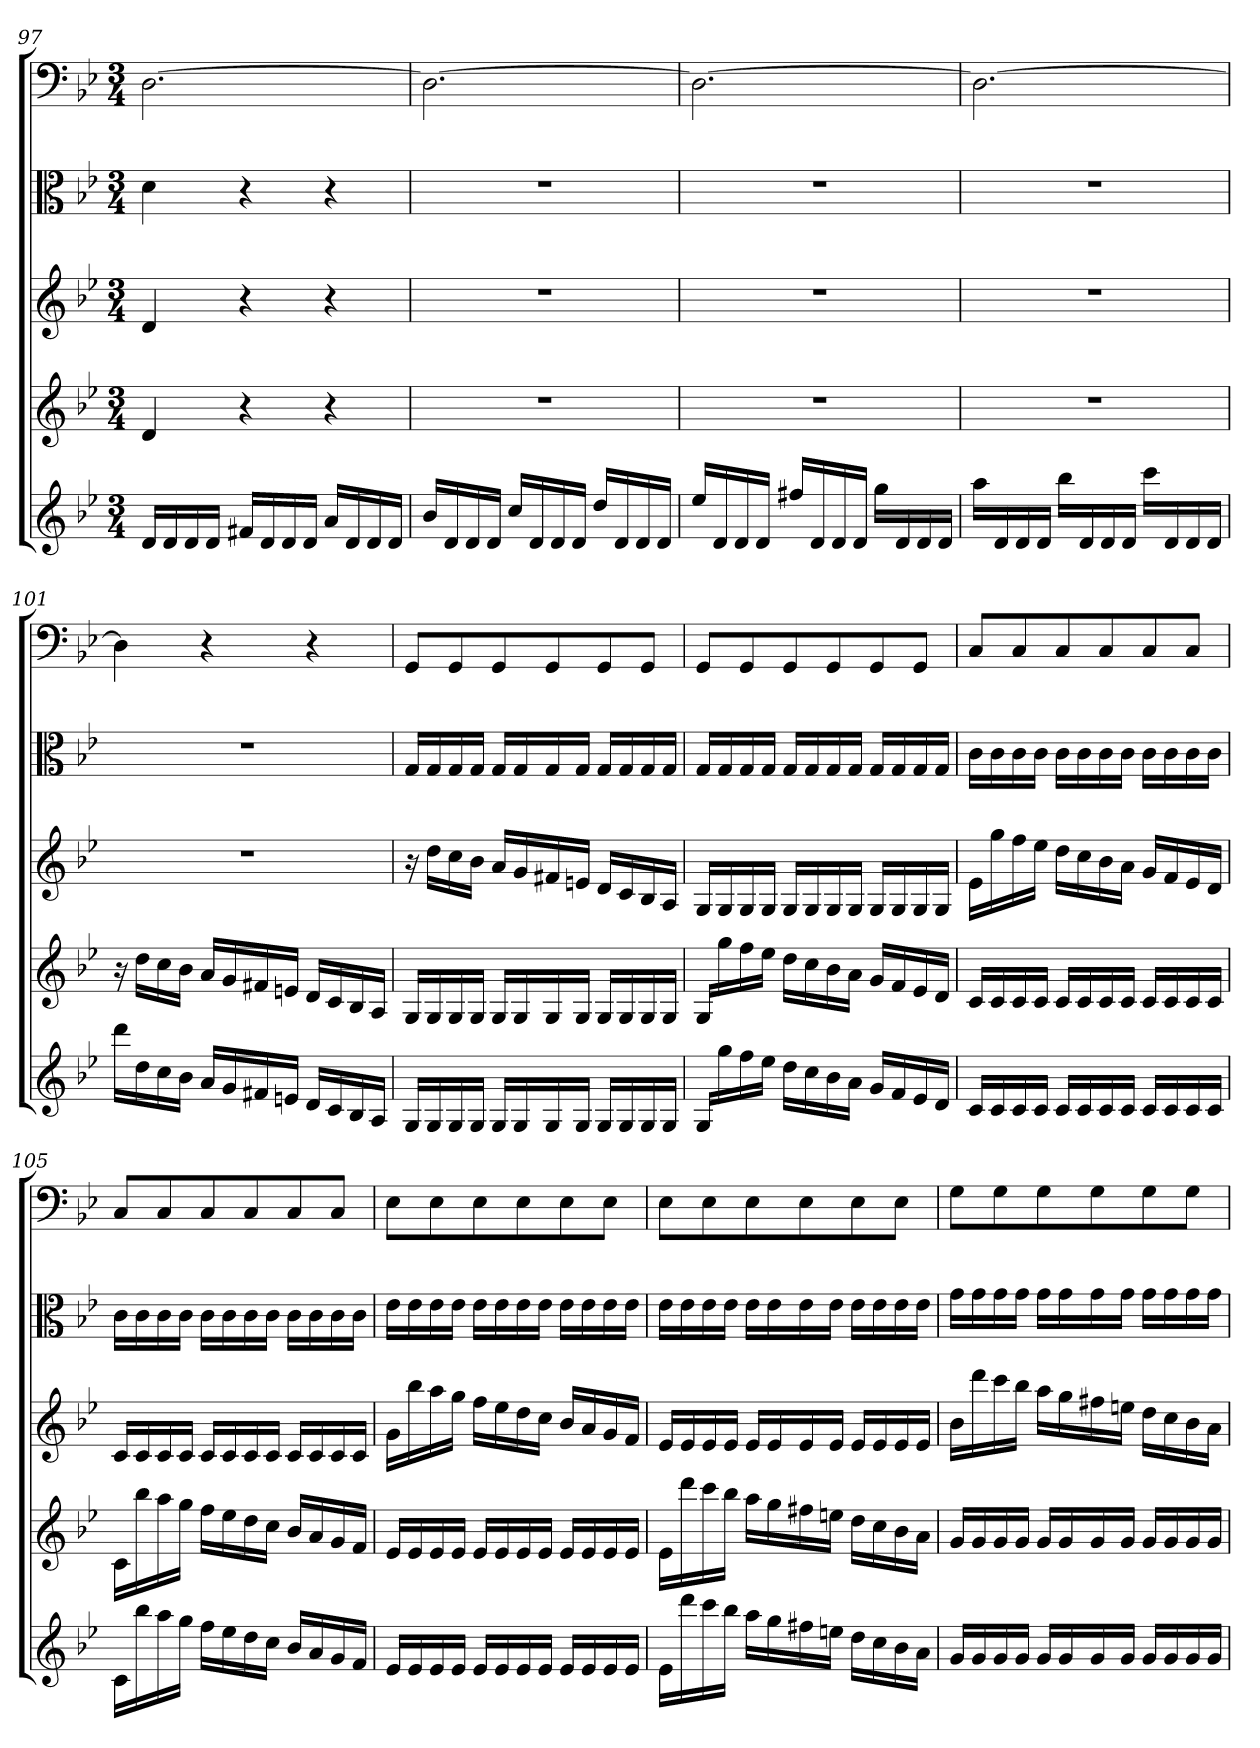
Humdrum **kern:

**kern	**kern	**kern	**kern	**kern
*part5	*part4	*part3	*part2	*part1
*staff5	*staff4	*staff3	*staff2	*staff1
*clefG2	*clefG2	*clefG2	*clefC3	*clefF4
*k[b-e-]	*k[b-e-]	*k[b-e-]	*k[b-e-]	*k[b-e-]
*g:	*g:	*g:	*g:	*g:
*M3/4	*M3/4	*M3/4	*M3/4	*M3/4
=97	=97	=97	=97	=97
16d/LL	4d/	4d/	4d\	[2.D\
16d/	.	.	.	.
16d/	.	.	.	.
16d/JJ	.	.	.	.
16f#X/LL	4r	4r	4r	.
16d/	.	.	.	.
16d/	.	.	.	.
16d/JJ	.	.	.	.
16a/LL	4r	4r	4r	.
16d/	.	.	.	.
16d/	.	.	.	.
16d/JJ	.	.	.	.
=98	=98	=98	=98	=98
16b-/LL	2.r	2.r	2.r	2.D\_
16d/	.	.	.	.
16d/	.	.	.	.
16d/JJ	.	.	.	.
16cc/LL	.	.	.	.
16d/	.	.	.	.
16d/	.	.	.	.
16d/JJ	.	.	.	.
16dd/LL	.	.	.	.
16d/	.	.	.	.
16d/	.	.	.	.
16d/JJ	.	.	.	.
=99	=99	=99	=99	=99
16ee-\LL	2.r	2.r	2.r	2.D\_
16d/	.	.	.	.
16d/	.	.	.	.
16d/JJ	.	.	.	.
16ff#X\LL	.	.	.	.
16d/	.	.	.	.
16d/	.	.	.	.
16d/JJ	.	.	.	.
16gg\LL	.	.	.	.
16d/	.	.	.	.
16d/	.	.	.	.
16d/JJ	.	.	.	.
=100	=100	=100	=100	=100
16aa\LL	2.r	2.r	2.r	2.D\_
16d/	.	.	.	.
16d/	.	.	.	.
16d/JJ	.	.	.	.
16bb-\LL	.	.	.	.
16d/	.	.	.	.
16d/	.	.	.	.
16d/JJ	.	.	.	.
16ccc\LL	.	.	.	.
16d/	.	.	.	.
16d/	.	.	.	.
16d/JJ	.	.	.	.
=101	=101	=101	=101	=101
16ddd\LL	16r	2.r	2.r	4D\]
16dd\	16dd\LL	.	.	.
16cc\	16cc\	.	.	.
16b-\JJ	16b-\JJ	.	.	.
16a/LL	16a/LL	.	.	4r
16g/	16g/	.	.	.
16f#X/	16f#X/	.	.	.
16en/JJ	16en/JJ	.	.	.
16d/LL	16d/LL	.	.	4r
16c/	16c/	.	.	.
16B-/	16B-/	.	.	.
16A/JJ	16A/JJ	.	.	.
=102	=102	=102	=102	=102
16G/LL	16G/LL	16r	16G/LL	8GG/L
16G/	16G/	16dd\LL	16G/	.
16G/	16G/	16cc\	16G/	8GG/
16G/JJ	16G/JJ	16b-\JJ	16G/JJ	.
16G/LL	16G/LL	16a/LL	16G/LL	8GG/
16G/	16G/	16g/	16G/	.
16G/	16G/	16f#X/	16G/	8GG/
16G/JJ	16G/JJ	16en/JJ	16G/JJ	.
16G/LL	16G/LL	16d/LL	16G/LL	8GG/
16G/	16G/	16c/	16G/	.
16G/	16G/	16B-/	16G/	8GG/J
16G/JJ	16G/JJ	16A/JJ	16G/JJ	.
=103	=103	=103	=103	=103
16G/LL	16G/LL	16G/LL	16G/LL	8GG/L
16gg\	16gg\	16G/	16G/	.
16ff\	16ff\	16G/	16G/	8GG/
16ee-\JJ	16ee-\JJ	16G/JJ	16G/JJ	.
16dd\LL	16dd\LL	16G/LL	16G/LL	8GG/
16cc\	16cc\	16G/	16G/	.
16b-\	16b-\	16G/	16G/	8GG/
16a\JJ	16a\JJ	16G/JJ	16G/JJ	.
16g/LL	16g/LL	16G/LL	16G/LL	8GG/
16f/	16f/	16G/	16G/	.
16e-/	16e-/	16G/	16G/	8GG/J
16d/JJ	16d/JJ	16G/JJ	16G/JJ	.
=104	=104	=104	=104	=104
16c/LL	16c/LL	16e-\LL	16c\LL	8C/L
16c/	16c/	16gg\	16c\	.
16c/	16c/	16ff\	16c\	8C/
16c/JJ	16c/JJ	16ee-\JJ	16c\JJ	.
16c/LL	16c/LL	16dd\LL	16c\LL	8C/
16c/	16c/	16cc\	16c\	.
16c/	16c/	16b-\	16c\	8C/
16c/JJ	16c/JJ	16a\JJ	16c\JJ	.
16c/LL	16c/LL	16g/LL	16c\LL	8C/
16c/	16c/	16f/	16c\	.
16c/	16c/	16e-/	16c\	8C/J
16c/JJ	16c/JJ	16d/JJ	16c\JJ	.
=105	=105	=105	=105	=105
16c/LL	16c/LL	16c/LL	16c\LL	8C/L
16bb-\	16bb-\	16c/	16c\	.
16aa\	16aa\	16c/	16c\	8C/
16gg\JJ	16gg\JJ	16c/JJ	16c\JJ	.
16ff\LL	16ff\LL	16c/LL	16c\LL	8C/
16ee-\	16ee-\	16c/	16c\	.
16dd\	16dd\	16c/	16c\	8C/
16cc\JJ	16cc\JJ	16c/JJ	16c\JJ	.
16b-/LL	16b-/LL	16c/LL	16c\LL	8C/
16a/	16a/	16c/	16c\	.
16g/	16g/	16c/	16c\	8C/J
16f/JJ	16f/JJ	16c/JJ	16c\JJ	.
=106	=106	=106	=106	=106
16e-/LL	16e-/LL	16g\LL	16e-\LL	8E-\L
16e-/	16e-/	16bb-\	16e-\	.
16e-/	16e-/	16aa\	16e-\	8E-\
16e-/JJ	16e-/JJ	16gg\JJ	16e-\JJ	.
16e-/LL	16e-/LL	16ff\LL	16e-\LL	8E-\
16e-/	16e-/	16ee-\	16e-\	.
16e-/	16e-/	16dd\	16e-\	8E-\
16e-/JJ	16e-/JJ	16cc\JJ	16e-\JJ	.
16e-/LL	16e-/LL	16b-/LL	16e-\LL	8E-\
16e-/	16e-/	16a/	16e-\	.
16e-/	16e-/	16g/	16e-\	8E-\J
16e-/JJ	16e-/JJ	16f/JJ	16e-\JJ	.
=107	=107	=107	=107	=107
16e-/LL	16e-/LL	16e-/LL	16e-\LL	8E-\L
16ddd\	16ddd\	16e-/	16e-\	.
16ccc\	16ccc\	16e-/	16e-\	8E-\
16bb-\JJ	16bb-\JJ	16e-/JJ	16e-\JJ	.
16aa\LL	16aa\LL	16e-/LL	16e-\LL	8E-\
16gg\	16gg\	16e-/	16e-\	.
16ff#X\	16ff#X\	16e-/	16e-\	8E-\
16een\JJ	16een\JJ	16e-/JJ	16e-\JJ	.
16dd\LL	16dd\LL	16e-/LL	16e-\LL	8E-\
16cc\	16cc\	16e-/	16e-\	.
16b-\	16b-\	16e-/	16e-\	8E-\J
16a\JJ	16a\JJ	16e-/JJ	16e-\JJ	.
=108	=108	=108	=108	=108
16g/LL	16g/LL	16b-\LL	16g\LL	8G\L
16g/	16g/	16ddd\	16g\	.
16g/	16g/	16ccc\	16g\	8G\
16g/JJ	16g/JJ	16bb-\JJ	16g\JJ	.
16g/LL	16g/LL	16aa\LL	16g\LL	8G\
16g/	16g/	16gg\	16g\	.
16g/	16g/	16ff#X\	16g\	8G\
16g/JJ	16g/JJ	16een\JJ	16g\JJ	.
16g/LL	16g/LL	16dd\LL	16g\LL	8G\
16g/	16g/	16cc\	16g\	.
16g/	16g/	16b-\	16g\	8G\J
16g/JJ	16g/JJ	16a\JJ	16g\JJ	.
=	=	=	=	=
*-	*-	*-	*-	*-
